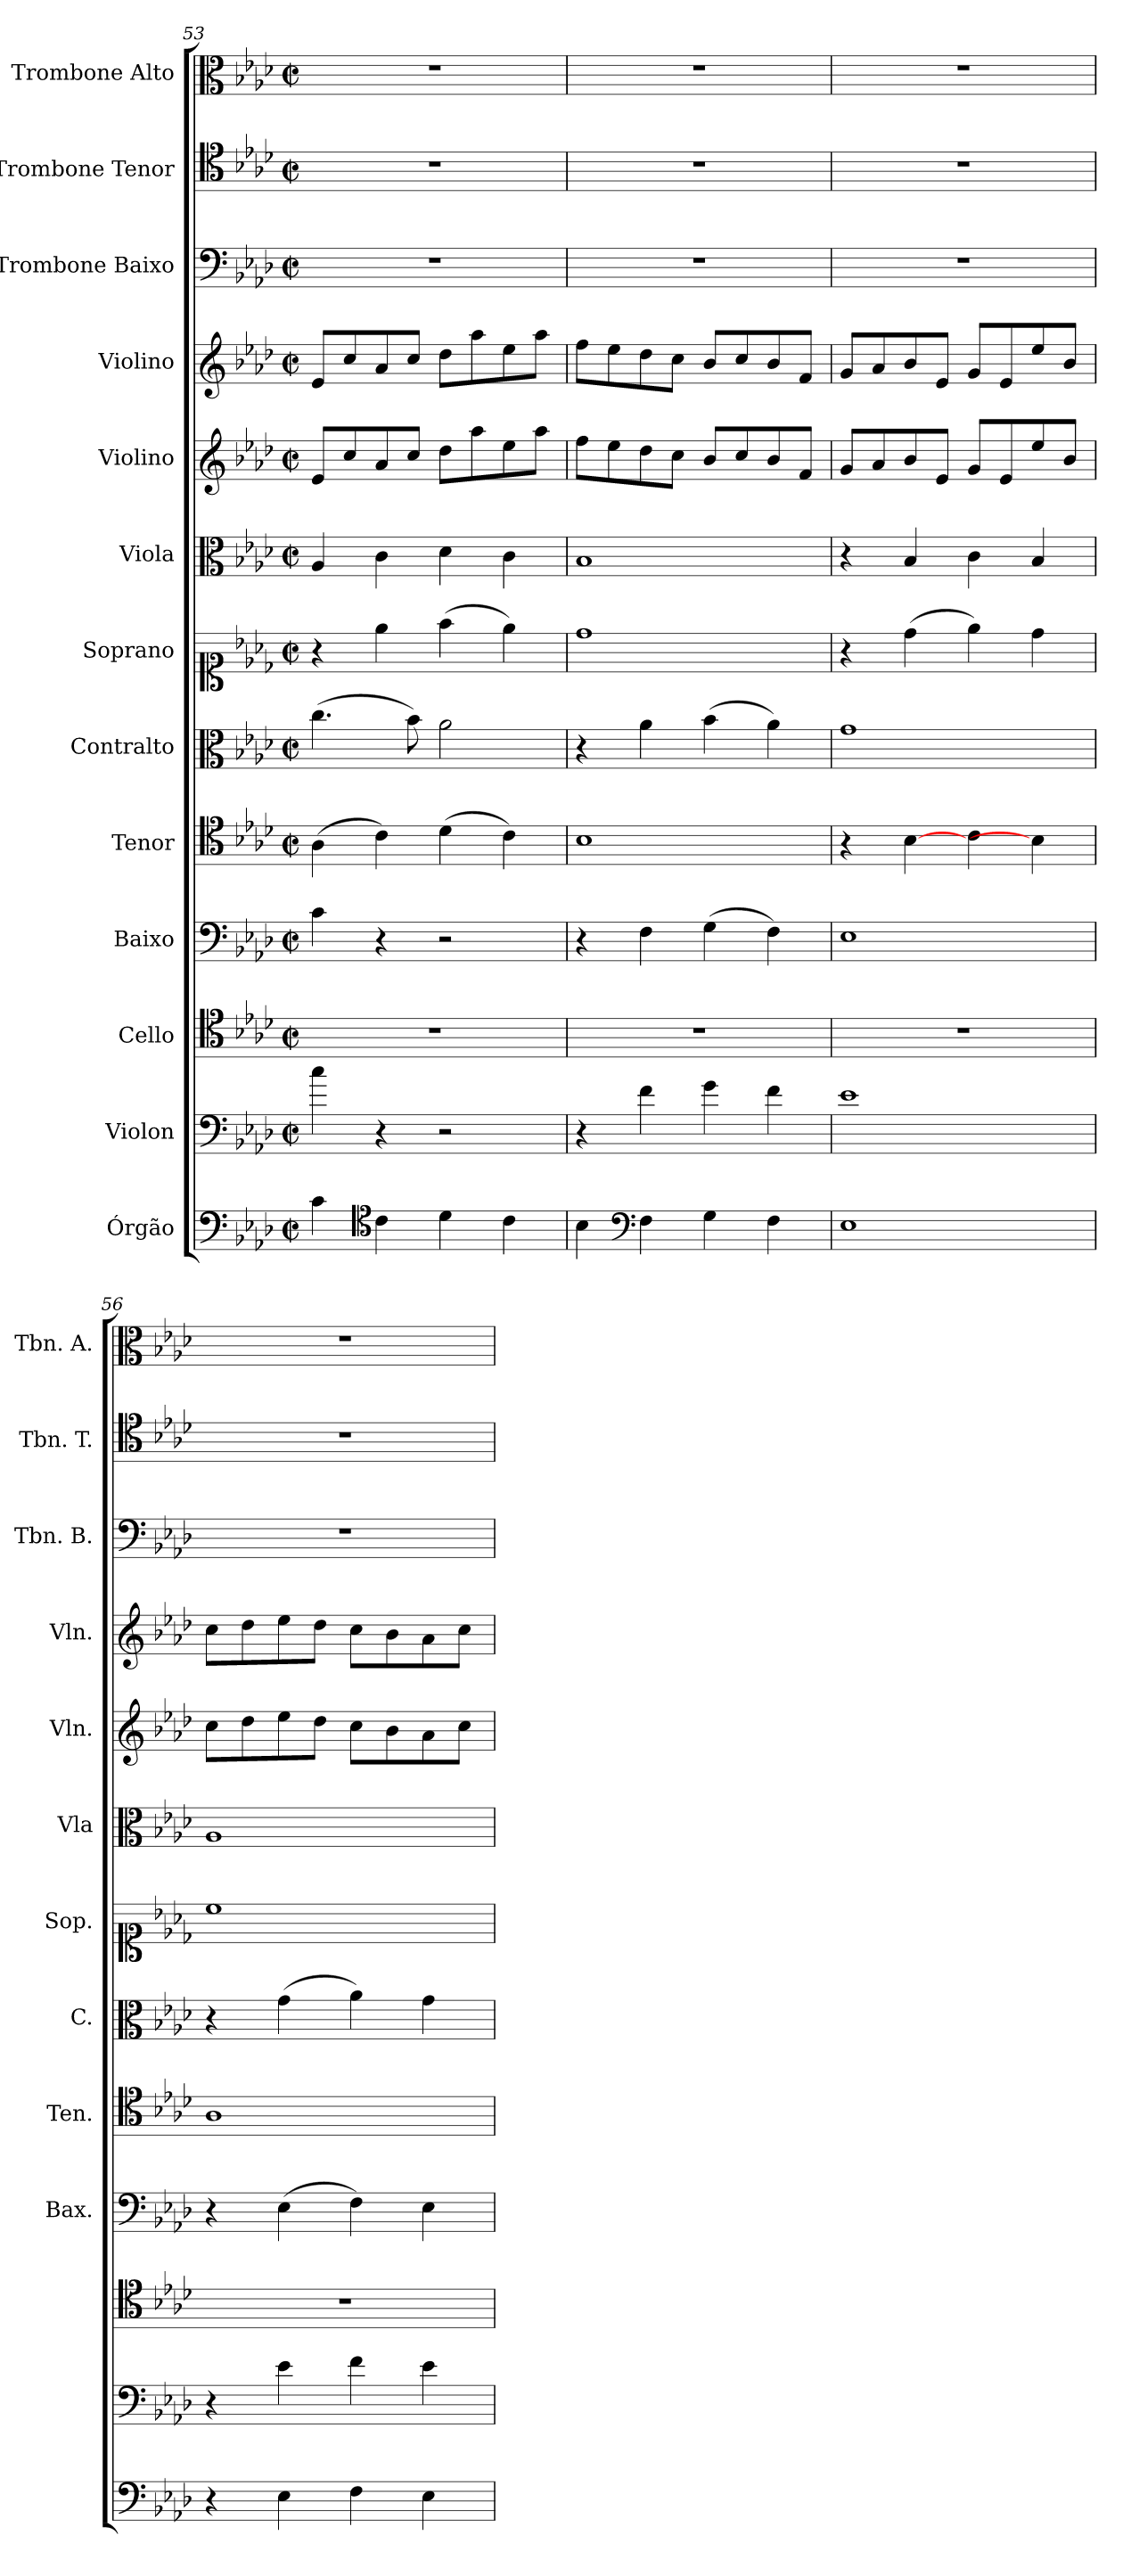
**kern	**kern	**kern	**kern	**kern	**kern	**kern	**kern	**kern	**kern	**kern	**kern	**kern
*part13	*part12	*part11	*part10	*part9	*part8	*part7	*part6	*part5	*part4	*part3	*part2	*part1
*staff13	*staff12	*staff11	*staff10	*staff9	*staff8	*staff7	*staff6	*staff5	*staff4	*staff3	*staff2	*staff1
*I"Órgão	*I"Violon	*I"Cello	*I"Baixo	*I"Tenor	*I"Contralto	*I"Soprano	*I"Viola	*I"Violino	*I"Violino	*I"Trombone Baixo	*I"Trombone Tenor	*I"Trombone Alto
*	*	*	*I'Bax.	*I'Ten.	*I'C.	*I'Sop.	*I'Vla	*I'Vln.	*I'Vln.	*I'Tbn. B.	*I'Tbn. T.	*I'Tbn. A.
*clefF4	*clefF4	*clefC4	*clefF4	*clefC4	*clefC3	*clefC1	*clefC3	*clefG2	*clefG2	*clefF4	*clefC4	*clefC3
*	*ITrd7c12	*	*	*	*	*	*	*	*	*	*	*
*k[b-e-a-d-]	*k[b-e-a-d-]	*k[b-e-a-d-]	*k[b-e-a-d-]	*k[b-e-a-d-]	*k[b-e-a-d-]	*k[b-e-a-d-]	*k[b-e-a-d-]	*k[b-e-a-d-]	*k[b-e-a-d-]	*k[b-e-a-d-]	*k[b-e-a-d-]	*k[b-e-a-d-]
*M2/2	*M2/2	*M2/2	*M2/2	*M2/2	*M2/2	*M2/2	*M2/2	*M2/2	*M2/2	*M2/2	*M2/2	*M2/2
*met(c|)	*met(c|)	*met(c|)	*met(c|)	*met(c|)	*met(c|)	*met(c|)	*met(c|)	*met(c|)	*met(c|)	*met(c|)	*met(c|)	*met(c|)
=53	=53	=53	=53	=53	=53	=53	=53	=53	=53	=53	=53	=53
4c\	4c\	1r	4c\	(4A-\	(4.cc\	4r	4A-/	8e-/L	8e-/L	1r	1r	1r
.	.	.	.	.	.	.	.	8cc/	8cc/	.	.	.
*clefC4	*	*	*	*	*	*	*	*	*	*	*	*
4c\	4r	.	4r	4c\)	.	4ee-\	4c\	8a-/	8a-/	.	.	.
.	.	.	.	.	8b-\)	.	.	8cc/J	8cc/J	.	.	.
4d-\	2r	.	2r	(4d-\	2a-\	(4ff\	4d-\	8dd-\L	8dd-\L	.	.	.
.	.	.	.	.	.	.	.	8aa-\	8aa-\	.	.	.
4c\	.	.	.	4c\)	.	4ee-\)	4c\	8ee-\	8ee-\	.	.	.
.	.	.	.	.	.	.	.	8aa-\J	8aa-\J	.	.	.
=54	=54	=54	=54	=54	=54	=54	=54	=54	=54	=54	=54	=54
4B-\	4r	1r	4r	1B-	4r	1dd-	1B-	8ff\L	8ff\L	1r	1r	1r
.	.	.	.	.	.	.	.	8ee-\	8ee-\	.	.	.
*clefF4	*	*	*	*	*	*	*	*	*	*	*	*
4F\	4F\	.	4F\	.	4a-\	.	.	8dd-\	8dd-\	.	.	.
.	.	.	.	.	.	.	.	8cc\J	8cc\J	.	.	.
4G\	4G\	.	(4G\	.	(4b-\	.	.	8b-/L	8b-/L	.	.	.
.	.	.	.	.	.	.	.	8cc/	8cc/	.	.	.
4F\	4F\	.	4F\)	.	4a-\)	.	.	8b-/	8b-/	.	.	.
.	.	.	.	.	.	.	.	8f/J	8f/J	.	.	.
=55	=55	=55	=55	=55	=55	=55	=55	=55	=55	=55	=55	=55
1E-	1E-	1r	1E-	4r	1g	4r	4r	8g/L	8g/L	1r	1r	1r
.	.	.	.	.	.	.	.	8a-/	8a-/	.	.	.
.	.	.	.	[4B-\	.	(4dd-\	4B-/	8b-/	8b-/	.	.	.
.	.	.	.	.	.	.	.	8e-/J	8e-/J	.	.	.
.	.	.	.	4c\	.	4ee-\)	4c\	8g/L	8g/L	.	.	.
.	.	.	.	.	.	.	.	8e-/	8e-/	.	.	.
.	.	.	.	4B-\]	.	4dd-\	4B-/	8ee-/	8ee-/	.	.	.
.	.	.	.	.	.	.	.	8b-/J	8b-/J	.	.	.
!!LO:PB:g=z
=56	=56	=56	=56	=56	=56	=56	=56	=56	=56	=56	=56	=56
4r	4r	1r	4r	1A-	4r	1cc	1A-	8cc\L	8cc\L	1r	1r	1r
.	.	.	.	.	.	.	.	8dd-\	8dd-\	.	.	.
4E-\	4E-\	.	(4E-\	.	(4g\	.	.	8ee-\	8ee-\	.	.	.
.	.	.	.	.	.	.	.	8dd-\J	8dd-\J	.	.	.
4F\	4F\	.	4F\)	.	4a-\)	.	.	8cc\L	8cc\L	.	.	.
.	.	.	.	.	.	.	.	8b-\	8b-\	.	.	.
4E-\	4E-\	.	4E-\	.	4g\	.	.	8a-\	8a-\	.	.	.
.	.	.	.	.	.	.	.	8cc\J	8cc\J	.	.	.
=	=	=	=	=	=	=	=	=	=	=	=	=
*-	*-	*-	*-	*-	*-	*-	*-	*-	*-	*-	*-	*-
